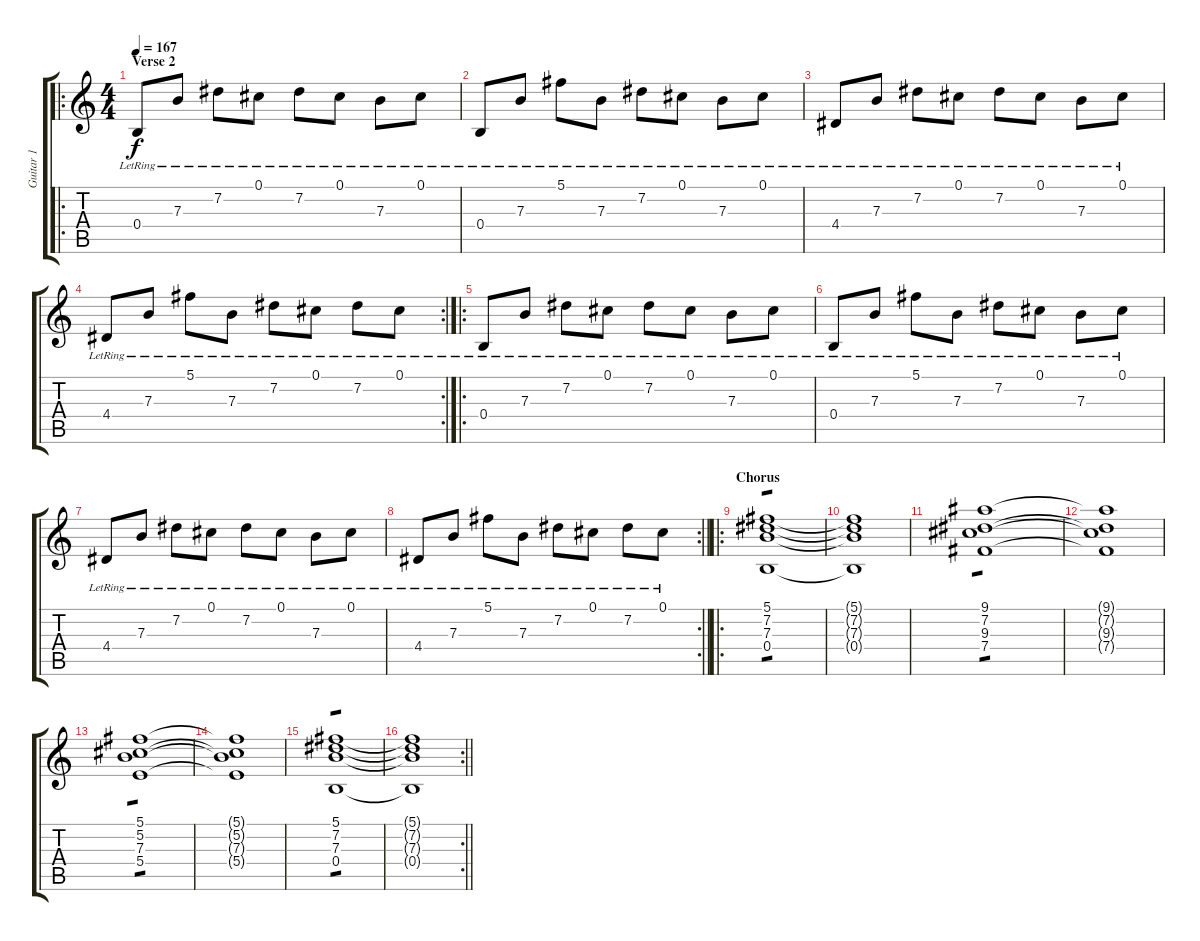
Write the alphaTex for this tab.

\track ("Guitar 1" "Guitar 1") {instrument electricguitarjazz}
\staff {score tabs}
\tuning (Db4 Ab3 E3 B2 Gb2 B1) {hide}
\ro
\ts (4 4)
\section ("" "Verse 2")
\tempo 167
\clef g2
\ks c
0.4{lr}.8{dy f} 7.3{lr}.8 7.2{lr}.8 0.1{lr}.8 7.2{lr}.8 0.1{lr}.8 7.3{lr}.8 0.1{lr}.8 |
0.4{lr}.8 7.3{lr}.8 5.1{lr}.8 7.3{lr}.8 7.2{lr}.8 0.1{lr}.8 7.3{lr}.8 0.1{lr}.8 |
4.4{lr}.8 7.3{lr}.8 7.2{lr}.8 0.1{lr}.8 7.2{lr}.8 0.1{lr}.8 7.3{lr}.8 0.1{lr}.8 |
\rc 2
4.4{lr}.8 7.3{lr}.8 5.1{lr}.8 7.3{lr}.8 7.2{lr}.8 0.1{lr}.8 7.2{lr}.8 0.1{lr}.8 |
\ro
0.4{lr}.8 7.3{lr}.8 7.2{lr}.8 0.1{lr}.8 7.2{lr}.8 0.1{lr}.8 7.3{lr}.8 0.1{lr}.8 |
0.4{lr}.8 7.3{lr}.8 5.1{lr}.8 7.3{lr}.8 7.2{lr}.8 0.1{lr}.8 7.3{lr}.8 0.1{lr}.8 |
4.4{lr}.8 7.3{lr}.8 7.2{lr}.8 0.1{lr}.8 7.2{lr}.8 0.1{lr}.8 7.3{lr}.8 0.1{lr}.8 |
\rc 2
\barLineRight lightlight
4.4{lr}.8 7.3{lr}.8 5.1{lr}.8 7.3{lr}.8 7.2{lr}.8 0.1{lr}.8 7.2{lr}.8 0.1{lr}.8 |
\ro
\section ("" "Chorus")
(5.1 7.2 7.3 0.4).1{tp 1} |
(5.1{t} 7.2{t} 7.3{t} 0.4{t}).1 |
(9.1 7.2 9.3 7.4).1{tp 1} |
(9.1{t} 7.2{t} 9.3{t} 7.4{t}).1 |
(5.1 5.2 7.3 5.4).1{tp 1} |
(5.1{t} 5.2{t} 7.3{t} 5.4{t}).1 |
(5.1 7.2 7.3 0.4).1{tp 1} |
\rc 2
\barLineRight lightlight
(5.1{t} 7.2{t} 7.3{t} 0.4{t}).1
